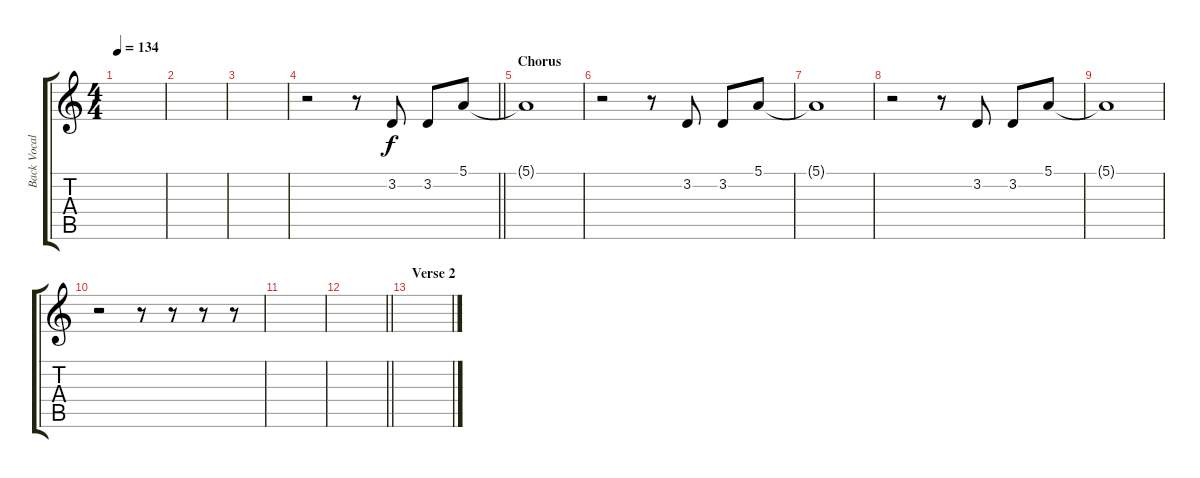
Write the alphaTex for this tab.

\track ("Back Vocals" "Back Vocal") {instrument choiraahs}
\staff {score tabs}
\tuning (E4 B3 G3 D3 A2 E2) {hide}
\ts (4 4)
\tempo 134
\clef g2
\ks c
|
|
|
\barLineRight lightlight
r.2 r.8 3.2.8 3.2.8 5.1.8 |
\section ("" "Chorus")
5.1{t}.1 |
r.2 r.8 3.2.8 3.2.8 5.1.8 |
5.1{t}.1 |
r.2 r.8 3.2.8 3.2.8 5.1.8 |
5.1{t}.1 |
r.2 r.8 r.8 r.8 r.8 |
|
\barLineRight lightlight
|
\section ("" "Verse 2")
